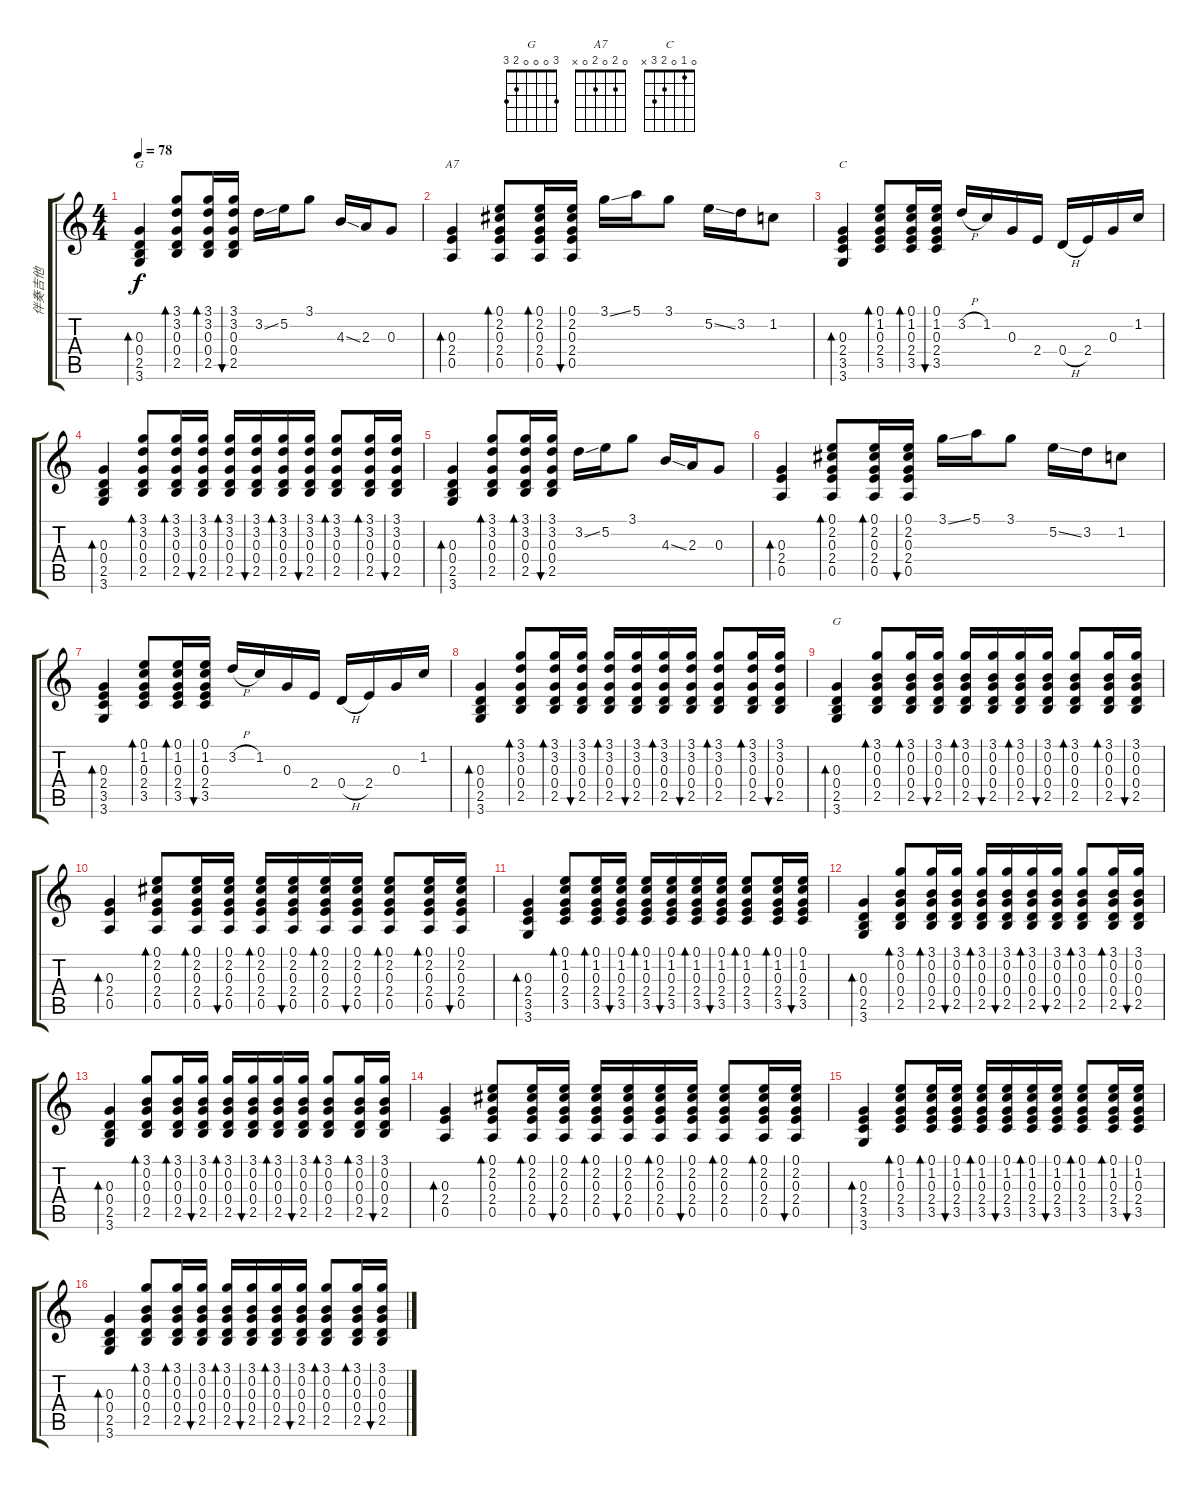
\track ("伴奏吉他" "伴奏吉他") {instrument acousticguitarsteel}
\staff {score tabs}
\tuning (E4 B3 G3 D3 A2 E2) {hide}
\chord ("G" 3 3 0 0 2 3)
\chord ("A7" 0 2 0 2 0 x)
\chord ("C" 0 1 0 2 3 x)
\chord ("G" 3 0 0 0 2 3)
\ts (4 4)
\tempo 78
\clef g2
\ks c
(0.3 0.4 2.5 3.6).4{bd 60 ch "G" dy f instrument acousticguitarsteel} (3.1 3.2 0.3 0.4 2.5).8{bd 60} (3.1 3.2 0.3 0.4 2.5).16{bd 60} (3.1 3.2 0.3 0.4 2.5).16{bu 60} 3.2{ss}.16 5.2.16 3.1.8 4.3{ss}.16 2.3.16 0.3.8 |
(0.3 2.4 0.5).4{bd 60 ch "A7"} (0.1 2.2 0.3 2.4 0.5).8{bd 60} (0.1 2.2 0.3 2.4 0.5).16{bd 60} (0.1 2.2 0.3 2.4 0.5).16{bu 60} 3.1{ss}.16 5.1.16 3.1.8 5.2{ss}.16 3.2.16 1.2.8 |
(0.3 2.4 3.5 3.6).4{bd 60 ch "C"} (0.1 1.2 0.3 2.4 3.5).8{bd 60} (0.1 1.2 0.3 2.4 3.5).16{bd 60} (0.1 1.2 0.3 2.4 3.5).16{bu 60} 3.2{h}.16 1.2.16 0.3.16 2.4.16 0.4{h}.16 2.4.16 0.3.16 1.2.16 |
(0.3 0.4 2.5 3.6).4{bd 60} (3.1 3.2 0.3 0.4 2.5).8{bd 60} (3.1 3.2 0.3 0.4 2.5).16{bd 60} (3.1 3.2 0.3 0.4 2.5).16{bu 60} (3.1 3.2 0.3 0.4 2.5).16{bd 60} (3.1 3.2 0.3 0.4 2.5).16{bu 60} (3.1 3.2 0.3 0.4 2.5).16{bd 60} (3.1 3.2 0.3 0.4 2.5).16{bu 60} (3.1 3.2 0.3 0.4 2.5).8{bd 60} (3.1 3.2 0.3 0.4 2.5).16{bd 60} (3.1 3.2 0.3 0.4 2.5).16{bu 60} |
(0.3 0.4 2.5 3.6).4{bd 60} (3.1 3.2 0.3 0.4 2.5).8{bd 60} (3.1 3.2 0.3 0.4 2.5).16{bd 60} (3.1 3.2 0.3 0.4 2.5).16{bu 60} 3.2{ss}.16 5.2.16 3.1.8 4.3{ss}.16 2.3.16 0.3.8 |
(0.3 2.4 0.5).4{bd 60} (0.1 2.2 0.3 2.4 0.5).8{bd 60} (0.1 2.2 0.3 2.4 0.5).16{bd 60} (0.1 2.2 0.3 2.4 0.5).16{bu 60} 3.1{ss}.16 5.1.16 3.1.8 5.2{ss}.16 3.2.16 1.2.8 |
(0.3 2.4 3.5 3.6).4{bd 60} (0.1 1.2 0.3 2.4 3.5).8{bd 60} (0.1 1.2 0.3 2.4 3.5).16{bd 60} (0.1 1.2 0.3 2.4 3.5).16{bu 60} 3.2{h}.16 1.2.16 0.3.16 2.4.16 0.4{h}.16 2.4.16 0.3.16 1.2.16 |
(0.3 0.4 2.5 3.6).4{bd 60} (3.1 3.2 0.3 0.4 2.5).8{bd 60} (3.1 3.2 0.3 0.4 2.5).16{bd 60} (3.1 3.2 0.3 0.4 2.5).16{bu 60} (3.1 3.2 0.3 0.4 2.5).16{bd 60} (3.1 3.2 0.3 0.4 2.5).16{bu 60} (3.1 3.2 0.3 0.4 2.5).16{bd 60} (3.1 3.2 0.3 0.4 2.5).16{bu 60} (3.1 3.2 0.3 0.4 2.5).8{bd 60} (3.1 3.2 0.3 0.4 2.5).16{bd 60} (3.1 3.2 0.3 0.4 2.5).16{bu 60} |
(0.3 0.4 2.5 3.6).4{bd 60 ch "G"} (3.1 0.2 0.3 0.4 2.5).8{bd 60} (3.1 0.2 0.3 0.4 2.5).16{bd 60} (3.1 0.2 0.3 0.4 2.5).16{bu 60} (3.1 0.2 0.3 0.4 2.5).16{bd 60} (3.1 0.2 0.3 0.4 2.5).16{bu 60} (3.1 0.2 0.3 0.4 2.5).16{bd 60} (3.1 0.2 0.3 0.4 2.5).16{bu 60} (3.1 0.2 0.3 0.4 2.5).8{bd 60} (3.1 0.2 0.3 0.4 2.5).16{bd 60} (3.1 0.2 0.3 0.4 2.5).16{bu 60} |
(0.3 2.4 0.5).4{bd 60} (0.1 2.2 0.3 2.4 0.5).8{bd 60} (0.1 2.2 0.3 2.4 0.5).16{bd 60} (0.1 2.2 0.3 2.4 0.5).16{bu 60} (0.1 2.2 0.3 2.4 0.5).16{bd 60} (0.1 2.2 0.3 2.4 0.5).16{bu 60} (0.1 2.2 0.3 2.4 0.5).16{bd 60} (0.1 2.2 0.3 2.4 0.5).16{bu 60} (0.1 2.2 0.3 2.4 0.5).8{bd 60} (0.1 2.2 0.3 2.4 0.5).16{bd 60} (0.1 2.2 0.3 2.4 0.5).16{bu 60} |
(0.3 2.4 3.5 3.6).4{bd 60} (0.1 1.2 0.3 2.4 3.5).8{bd 60} (0.1 1.2 0.3 2.4 3.5).16{bd 60} (0.1 1.2 0.3 2.4 3.5).16{bu 60} (0.1 1.2 0.3 2.4 3.5).16{bd 60} (0.1 1.2 0.3 2.4 3.5).16{bu 60} (0.1 1.2 0.3 2.4 3.5).16{bd 60} (0.1 1.2 0.3 2.4 3.5).16{bu 60} (0.1 1.2 0.3 2.4 3.5).8{bd 60} (0.1 1.2 0.3 2.4 3.5).16{bd 60} (0.1 1.2 0.3 2.4 3.5).16{bu 60} |
(0.3 0.4 2.5 3.6).4{bd 60} (3.1 0.2 0.3 0.4 2.5).8{bd 60} (3.1 0.2 0.3 0.4 2.5).16{bd 60} (3.1 0.2 0.3 0.4 2.5).16{bu 60} (3.1 0.2 0.3 0.4 2.5).16{bd 60} (3.1 0.2 0.3 0.4 2.5).16{bu 60} (3.1 0.2 0.3 0.4 2.5).16{bd 60} (3.1 0.2 0.3 0.4 2.5).16{bu 60} (3.1 0.2 0.3 0.4 2.5).8{bd 60} (3.1 0.2 0.3 0.4 2.5).16{bd 60} (3.1 0.2 0.3 0.4 2.5).16{bu 60} |
(0.3 0.4 2.5 3.6).4{bd 60} (3.1 0.2 0.3 0.4 2.5).8{bd 60} (3.1 0.2 0.3 0.4 2.5).16{bd 60} (3.1 0.2 0.3 0.4 2.5).16{bu 60} (3.1 0.2 0.3 0.4 2.5).16{bd 60} (3.1 0.2 0.3 0.4 2.5).16{bu 60} (3.1 0.2 0.3 0.4 2.5).16{bd 60} (3.1 0.2 0.3 0.4 2.5).16{bu 60} (3.1 0.2 0.3 0.4 2.5).8{bd 60} (3.1 0.2 0.3 0.4 2.5).16{bd 60} (3.1 0.2 0.3 0.4 2.5).16{bu 60} |
(0.3 2.4 0.5).4{bd 60} (0.1 2.2 0.3 2.4 0.5).8{bd 60} (0.1 2.2 0.3 2.4 0.5).16{bd 60} (0.1 2.2 0.3 2.4 0.5).16{bu 60} (0.1 2.2 0.3 2.4 0.5).16{bd 60} (0.1 2.2 0.3 2.4 0.5).16{bu 60} (0.1 2.2 0.3 2.4 0.5).16{bd 60} (0.1 2.2 0.3 2.4 0.5).16{bu 60} (0.1 2.2 0.3 2.4 0.5).8{bd 60} (0.1 2.2 0.3 2.4 0.5).16{bd 60} (0.1 2.2 0.3 2.4 0.5).16{bu 60} |
(0.3 2.4 3.5 3.6).4{bd 60} (0.1 1.2 0.3 2.4 3.5).8{bd 60} (0.1 1.2 0.3 2.4 3.5).16{bd 60} (0.1 1.2 0.3 2.4 3.5).16{bu 60} (0.1 1.2 0.3 2.4 3.5).16{bd 60} (0.1 1.2 0.3 2.4 3.5).16{bu 60} (0.1 1.2 0.3 2.4 3.5).16{bd 60} (0.1 1.2 0.3 2.4 3.5).16{bu 60} (0.1 1.2 0.3 2.4 3.5).8{bd 60} (0.1 1.2 0.3 2.4 3.5).16{bd 60} (0.1 1.2 0.3 2.4 3.5).16{bu 60} |
(0.3 0.4 2.5 3.6).4{bd 60} (3.1 0.2 0.3 0.4 2.5).8{bd 60} (3.1 0.2 0.3 0.4 2.5).16{bd 60} (3.1 0.2 0.3 0.4 2.5).16{bu 60} (3.1 0.2 0.3 0.4 2.5).16{bd 60} (3.1 0.2 0.3 0.4 2.5).16{bu 60} (3.1 0.2 0.3 0.4 2.5).16{bd 60} (3.1 0.2 0.3 0.4 2.5).16{bu 60} (3.1 0.2 0.3 0.4 2.5).8{bd 60} (3.1 0.2 0.3 0.4 2.5).16{bd 60} (3.1 0.2 0.3 0.4 2.5).16{bu 60}
